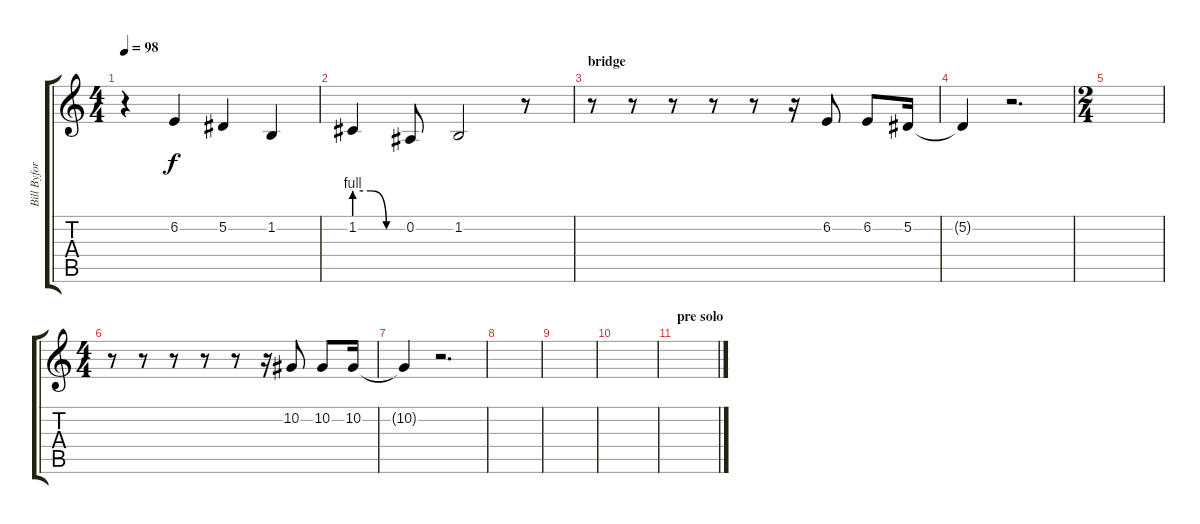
\track ("Bill Byford" "Bill Byfor") {instrument lead2sawtooth}
\staff {score tabs}
\tuning (Eb4 Bb3 Gb3 Db3 Ab2 Eb2) {hide}
\ts (4 4)
\tempo 98
\clef g2
\ks c
r.4{dy f} 6.2.4 5.2.4 1.2.4 |
1.2{be (custom 0 4 20 4 40 0 60 0)}.4 0.2.8 1.2.2 r.8 |
\section ("" "bridge")
r.8 r.8 r.8 r.8 r.8 r.16 6.2.8 6.2.8 5.2.16 |
5.2{t}.4 r.2{d} |
\ts (2 4)
|
\ts (4 4)
r.8 r.8 r.8 r.8 r.8 r.16 10.2.8 10.2.8 10.2.16 |
10.2{t}.4 r.2{d} |
|
|
|
\section ("" "pre solo")
